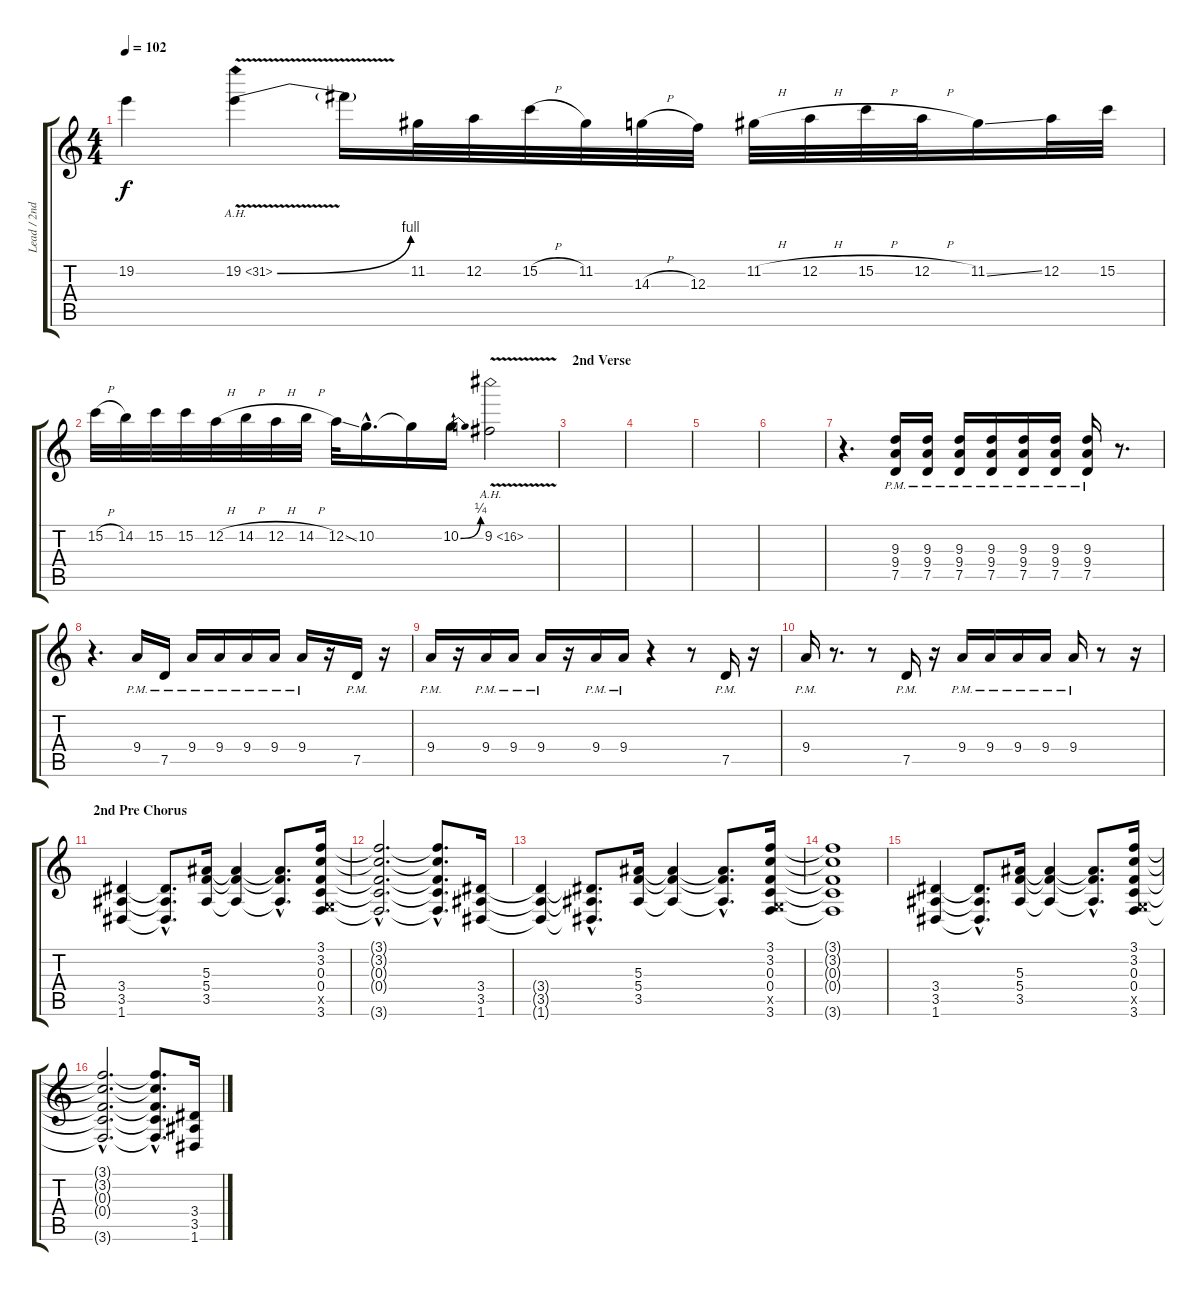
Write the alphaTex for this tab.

\track ("Lead / 2nd Guitar" "Lead / 2nd") {instrument overdrivenguitar}
\staff {score tabs}
\tuning (D4 A3 F3 C3 G2 D2) {hide}
\ts (4 4)
\tempo 102
\clef g2
\ks c
19.2{t}.4{dy f} 19.2{be (bend 0 0 60 4) ah 12 v}.4 19.2{t}.16 11.2.32 12.2.32 15.2{h}.32 11.2.32 14.3{h}.32 12.3.32 11.2{h}.32 12.2{h}.32 15.2{h}.32 12.2{h}.32 11.2{ss}.16 12.2.32 15.2.32 |
15.2{h}.32 14.2.32 15.2.32 15.2.32 12.2{h}.32 14.2{h}.32 12.2{h}.32 14.2{h}.32 12.2{ss}.32 10.2{hac}.16{d} 10.2{t}.16 10.2{be (bend 0 0 60 1)}.16 9.2{ah 7 v}.2 |
\section ("" "2nd Verse")
|
|
|
|
r.4{d} (9.3{pm} 9.4{pm} 7.5{pm}).16 (9.3{pm} 9.4{pm} 7.5{pm}).16 (9.3{pm} 9.4{pm} 7.5{pm}).16 (9.3{pm} 9.4{pm} 7.5{pm}).16 (9.3{pm} 9.4{pm} 7.5{pm}).16 (9.3{pm} 9.4{pm} 7.5{pm}).16 (9.3{pm} 9.4{pm} 7.5{pm}).16 r.8{d} |
r.4{d} 9.4{pm}.16 7.5{pm}.16 9.4{pm}.16 9.4{pm}.16 9.4{pm}.16 9.4{pm}.16 9.4{pm}.16 r.16 7.5{pm}.16 r.16 |
9.4{pm}.16 r.16 9.4{pm}.16 9.4{pm}.16 9.4{pm}.16 r.16 9.4{pm}.16 9.4{pm}.16 r.4 r.8 7.5{pm}.16 r.16 |
9.4{pm}.16 r.8{d} r.8 7.5{pm}.16 r.16 9.4{pm}.16 9.4{pm}.16 9.4{pm}.16 9.4{pm}.16 9.4{pm}.16 r.8 r.16 |
\section ("" "2nd Pre Chorus")
(3.4 3.5 1.6).4 (3.4{hac t} 3.5{hac t} 1.6{hac t}).8{d} (5.3 5.4 3.5).16 (5.3{t} 5.4{t} 3.5{t}).4 (5.3{hac t} 5.4{hac t} 3.5{hac t}).8{d} (3.1 3.2 0.3 0.4 0.5{x} 3.6).16 |
(3.1{hac t} 3.2{hac t} 0.3{hac t} 0.4{hac t} 3.6{hac t}).2{d} (3.1{hac t} 3.2{hac t} 0.3{hac t} 0.4{hac t} 3.6{hac t}).8{d} (3.4 3.5 1.6).16 |
(3.4{t} 3.5{t} 1.6{t}).4 (3.4{hac t} 3.5{hac t} 1.6{hac t}).8{d} (5.3 5.4 3.5).16 (5.3{t} 5.4{t} 3.5{t}).4 (5.3{hac t} 5.4{hac t} 3.5{hac t}).8{d} (3.1 3.2 0.3 0.4 0.5{x} 3.6).16 |
(3.1{t} 3.2{t} 0.3{t} 0.4{t} 3.6{t}).1 |
(3.4 3.5 1.6).4 (3.4{hac t} 3.5{hac t} 1.6{hac t}).8{d} (5.3 5.4 3.5).16 (5.3{t} 5.4{t} 3.5{t}).4 (5.3{hac t} 5.4{hac t} 3.5{hac t}).8{d} (3.1 3.2 0.3 0.4 0.5{x} 3.6).16 |
(3.1{hac t} 3.2{hac t} 0.3{hac t} 0.4{hac t} 3.6{hac t}).2{d} (3.1{hac t} 3.2{hac t} 0.3{hac t} 0.4{hac t} 3.6{hac t}).8{d} (3.4 3.5 1.6).16
